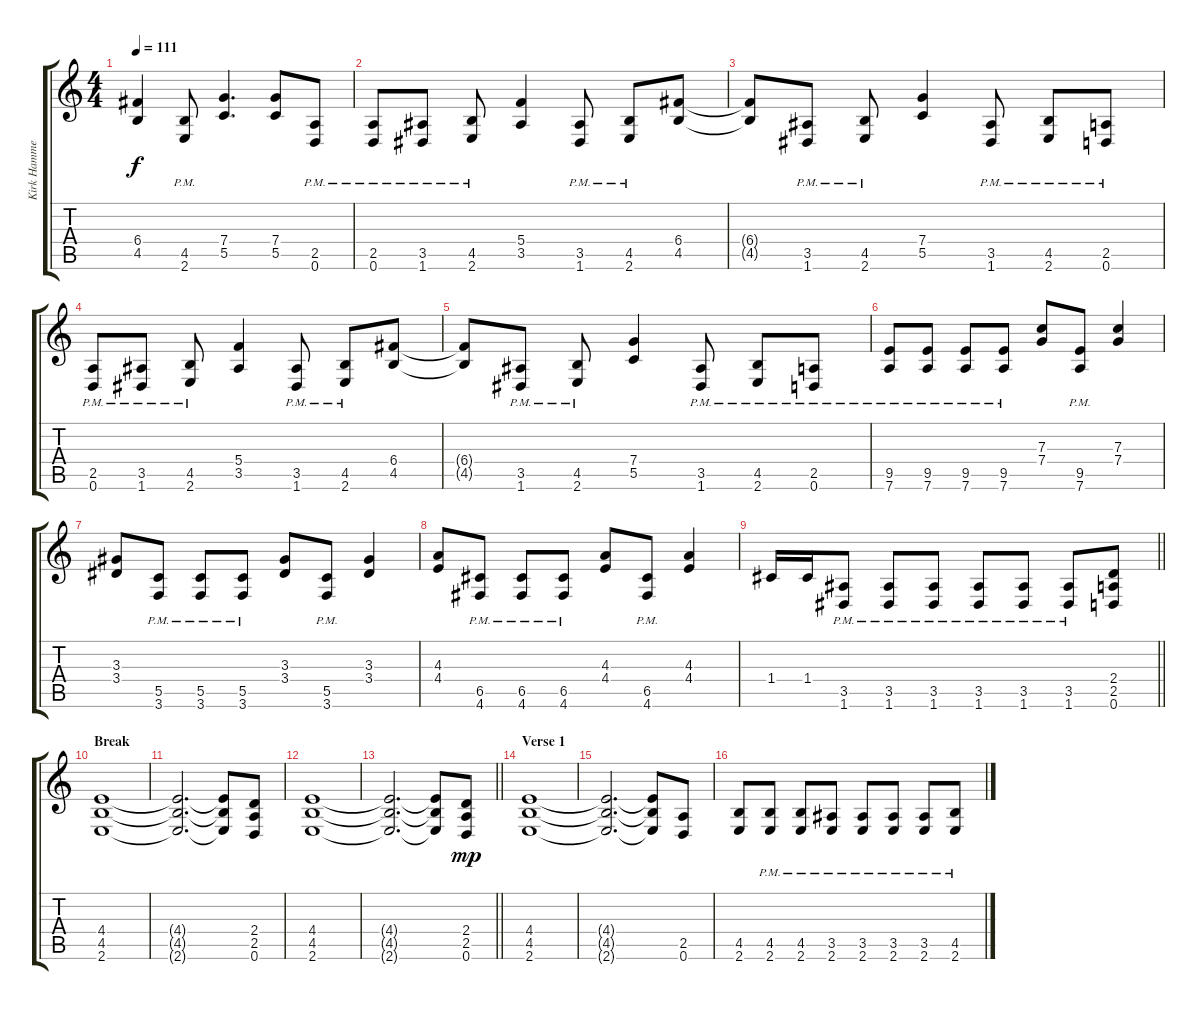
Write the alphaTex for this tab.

\track ("Kirk Hammett (Lead)" "Kirk Hamme") {instrument distortionguitar}
\staff {score tabs}
\tuning (D4 A3 F3 C3 G2 D2) {hide}
\ts (4 4)
\tempo 111
\clef g2
\ks c
(6.4{t} 4.5{t}).4{dy f} (4.5{pm} 2.6{pm}).8 (7.4 5.5).4{d} (7.4 5.5).8 (2.5{pm} 0.6{pm}).8 |
(2.5{pm} 0.6{pm}).8 (3.5{pm} 1.6{pm}).8 (4.5{pm} 2.6{pm}).8 (5.4 3.5).4 (3.5{pm} 1.6{pm}).8 (4.5{pm} 2.6{pm}).8 (6.4 4.5).8 |
(6.4{t} 4.5{t}).8 (3.5{pm} 1.6{pm}).8 (4.5{pm} 2.6{pm}).8 (7.4 5.5).4 (3.5{pm} 1.6{pm}).8 (4.5{pm} 2.6{pm}).8 (2.5{pm} 0.6{pm}).8 |
(2.5{pm} 0.6{pm}).8 (3.5{pm} 1.6{pm}).8 (4.5{pm} 2.6{pm}).8 (5.4 3.5).4 (3.5{pm} 1.6{pm}).8 (4.5{pm} 2.6{pm}).8 (6.4 4.5).8 |
(6.4{t} 4.5{t}).8 (3.5{pm} 1.6{pm}).8 (4.5{pm} 2.6{pm}).8 (7.4 5.5).4 (3.5{pm} 1.6{pm}).8 (4.5{pm} 2.6{pm}).8 (2.5{pm} 0.6{pm}).8 |
(9.5{pm} 7.6{pm}).8 (9.5{pm} 7.6{pm}).8 (9.5{pm} 7.6{pm}).8 (9.5{pm} 7.6{pm}).8 (7.3 7.4).8 (9.5{pm} 7.6{pm}).8 (7.3 7.4).4 |
(3.3 3.4).8 (5.5{pm} 3.6{pm}).8 (5.5{pm} 3.6{pm}).8 (5.5{pm} 3.6{pm}).8 (3.3 3.4).8 (5.5{pm} 3.6{pm}).8 (3.3 3.4).4 |
(4.3 4.4).8 (6.5{pm} 4.6{pm}).8 (6.5{pm} 4.6{pm}).8 (6.5{pm} 4.6{pm}).8 (4.3 4.4).8 (6.5{pm} 4.6{pm}).8 (4.3 4.4).4 |
\barLineRight lightlight
1.4.16 1.4.16 (3.5{pm} 1.6{pm}).8 (3.5{pm} 1.6{pm}).8 (3.5{pm} 1.6{pm}).8 (3.5{pm} 1.6{pm}).8 (3.5{pm} 1.6{pm}).8 (3.5{pm} 1.6{pm}).8 (2.4 2.5 0.6).8 |
\section ("" "Break")
(4.4 4.5 2.6).1 |
(4.4{t} 4.5{t} 2.6{t}).2{d} (4.4{t} 4.5{t} 2.6{t}).8 (2.4 2.5 0.6).8 |
(4.4 4.5 2.6).1 |
\barLineRight lightlight
(4.4{t} 4.5{t} 2.6{t}).2{d} (4.4{t} 4.5{t} 2.6{t}).8 (2.4 2.5 0.6).8{dy mp} |
\section ("" "Verse 1")
(4.4 4.5 2.6).1 |
(4.4{t} 4.5{t} 2.6{t}).2{d} (4.4{t} 4.5{t} 2.6{t}).8 (2.5 0.6).8 |
(4.5 2.6).8 (4.5{pm} 2.6{pm}).8 (4.5{pm} 2.6{pm}).8 (3.5{pm} 2.6{pm}).8 (3.5{pm} 2.6{pm}).8 (3.5{pm} 2.6{pm}).8 (3.5{pm} 2.6{pm}).8 (4.5{pm} 2.6{pm}).8
